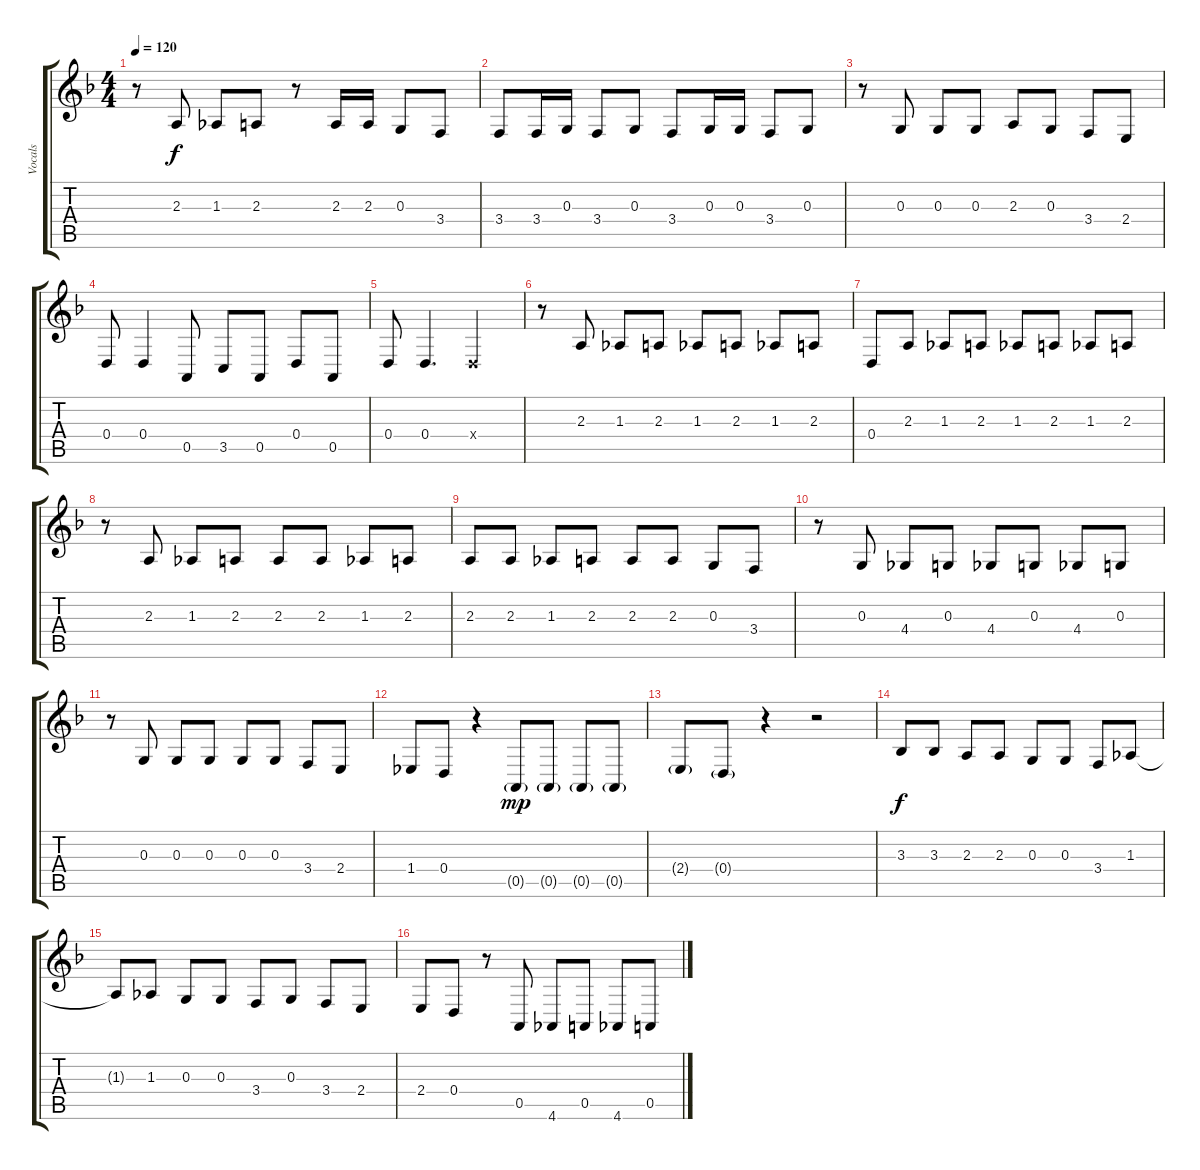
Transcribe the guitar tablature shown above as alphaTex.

\track ("Vocals" "Vocals") {instrument voiceoohs}
\staff {score tabs}
\tuning (E4 B3 G3 D3 A2 E2) {hide}
\ts (4 4)
\tempo 120
\clef g2
\ks f
r.8{dy f} 2.3.8 1.3.8 2.3.8 r.8 2.3.16 2.3.16 0.3.8 3.4.8 |
3.4.8 3.4.16 0.3.16 3.4.8 0.3.8 3.4.8 0.3.16 0.3.16 3.4.8 0.3.8 |
r.8 0.3.8 0.3.8 0.3.8 2.3.8 0.3.8 3.4.8 2.4.8 |
0.4.8 0.4.4 0.5.8 3.5.8 0.5.8 0.4.8 0.5.8 |
0.4.8 0.4.4{d} 0.4{x}.2 |
r.8 2.3.8 1.3.8 2.3.8 1.3.8 2.3.8 1.3.8 2.3.8 |
0.4.8 2.3.8 1.3.8 2.3.8 1.3.8 2.3.8 1.3.8 2.3.8 |
r.8 2.3.8 1.3.8 2.3.8 2.3.8 2.3.8 1.3.8 2.3.8 |
2.3.8 2.3.8 1.3.8 2.3.8 2.3.8 2.3.8 0.3.8 3.4.8 |
r.8 0.3.8 4.4.8 0.3.8 4.4.8 0.3.8 4.4.8 0.3.8 |
r.8 0.3.8 0.3.8 0.3.8 0.3.8 0.3.8 3.4.8 2.4.8 |
1.4.8 0.4.8 r.4 0.5{g}.8{dy mp} 0.5{g}.8 0.5{g}.8 0.5{g}.8 |
2.4{g}.8 0.4{g}.8 r.4 r.2 |
3.3.8{dy f} 3.3.8 2.3.8 2.3.8 0.3.8 0.3.8 3.4.8 1.3.8 |
1.3{t}.8 1.3.8 0.3.8 0.3.8 3.4.8 0.3.8 3.4.8 2.4.8 |
2.4.8 0.4.8 r.8 0.5.8 4.6.8 0.5.8 4.6.8 0.5.8
